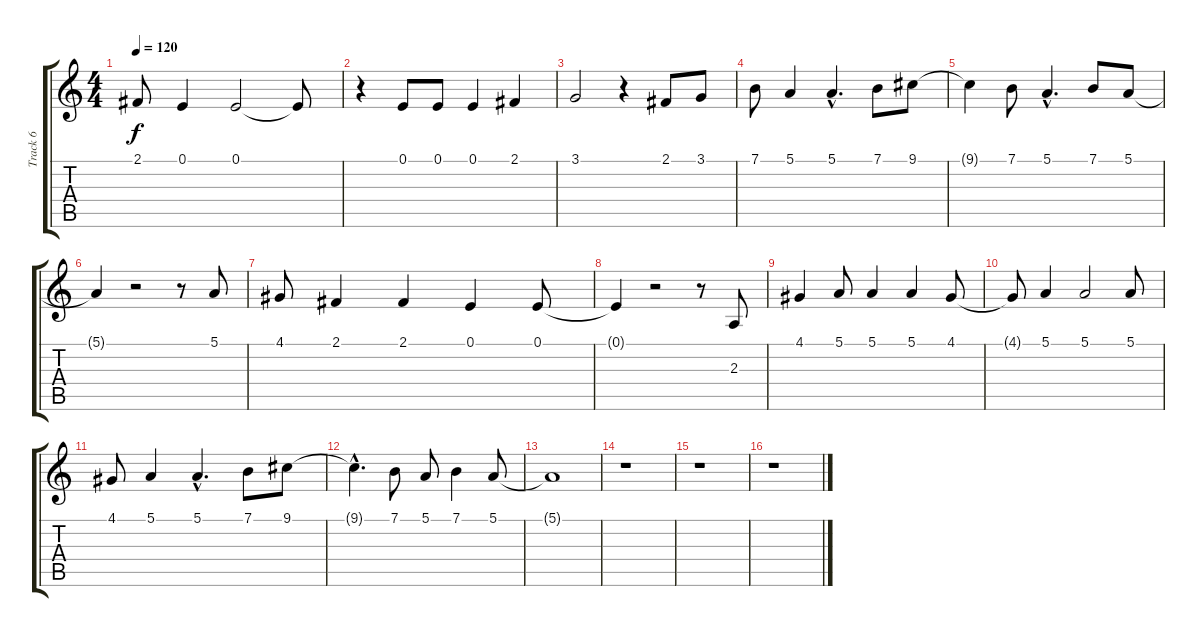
\track ("Track 6" "Track 6") {instrument clarinet}
\staff {score tabs}
\tuning (E4 B3 G3 D3 A2 E2) {hide}
\ts (4 4)
\tempo 120
\clef g2
\ks c
2.1.8{dy f} 0.1.4 0.1.2 0.1{t}.8 |
r.4 0.1.8 0.1.8 0.1.4 2.1.4 |
3.1.2 r.4 2.1.8 3.1.8 |
7.1.8 5.1.4 5.1{hac}.4{d} 7.1.8 9.1.8 |
9.1{t}.4 7.1.8 5.1{hac}.4{d} 7.1.8 5.1.8 |
5.1{t}.4 r.2 r.8 5.1.8 |
4.1.8 2.1.4 2.1.4 0.1.4 0.1.8 |
0.1{t}.4 r.2 r.8 2.3.8 |
4.1.4 5.1.8 5.1.4 5.1.4 4.1.8 |
4.1{t}.8 5.1.4 5.1.2 5.1.8 |
4.1.8 5.1.4 5.1{hac}.4{d} 7.1.8 9.1.8 |
9.1{hac t}.4{d} 7.1.8 5.1.8 7.1.4 5.1.8 |
5.1{t}.1 |
r.1 |
r.1 |
r.1
